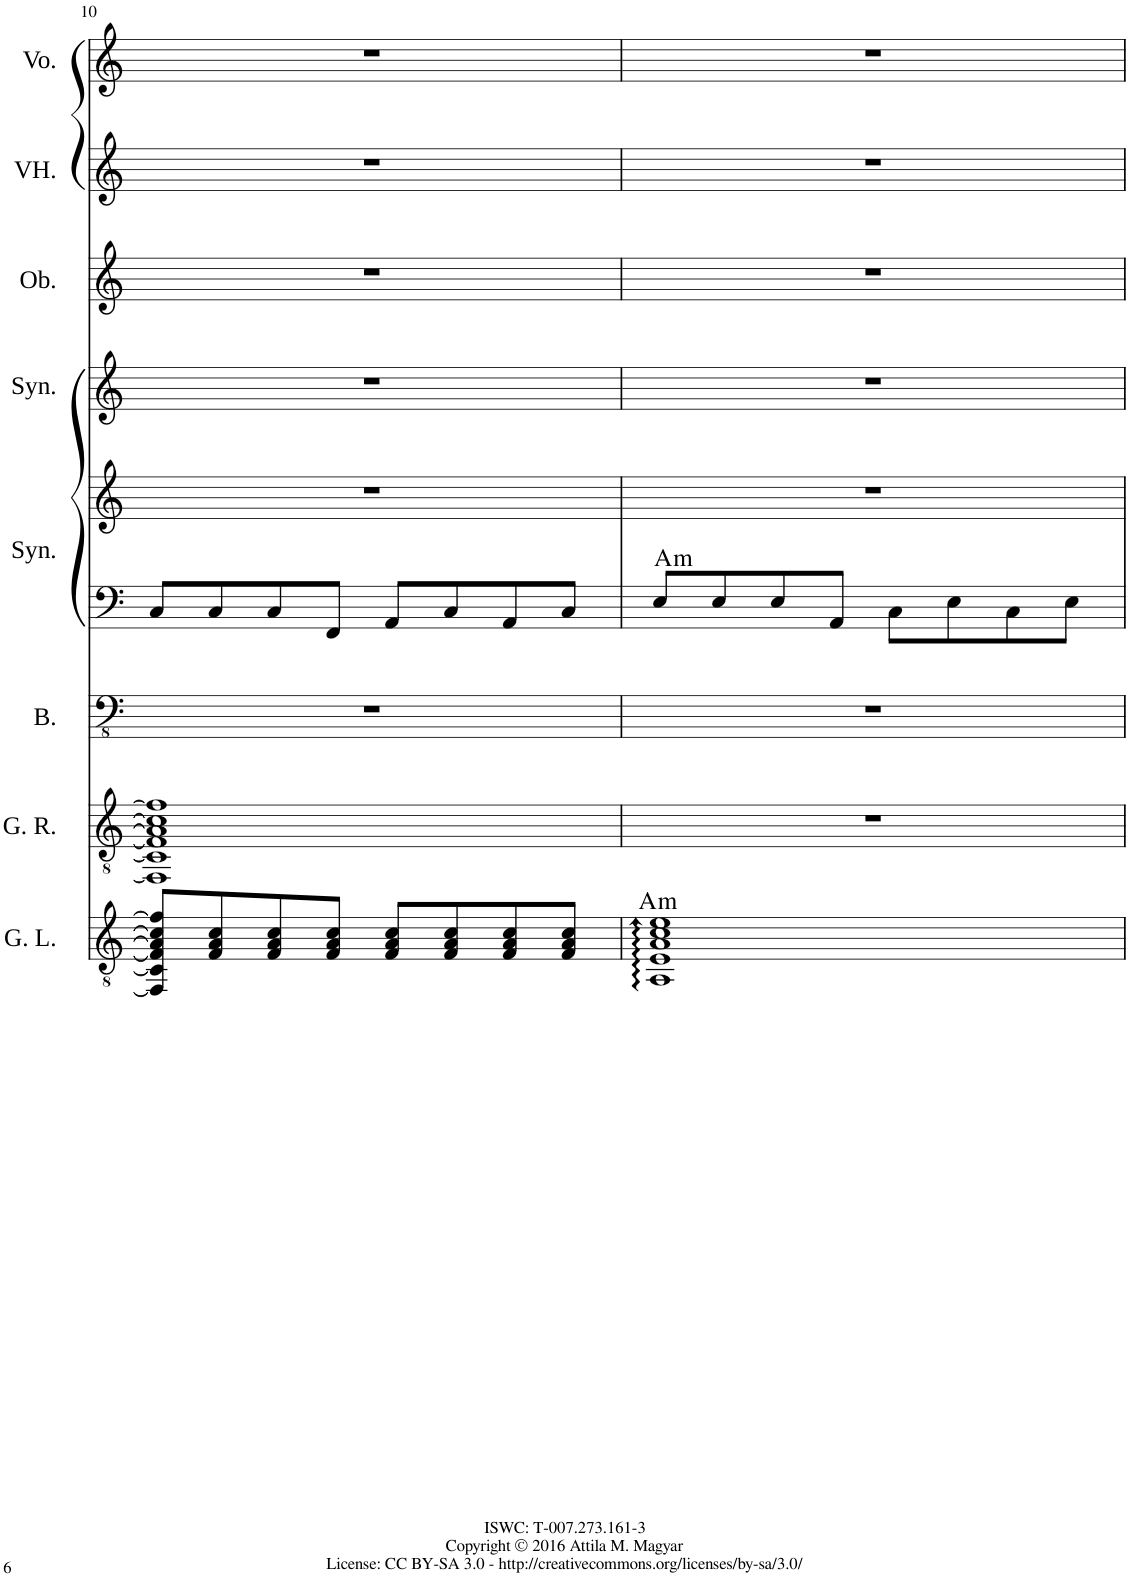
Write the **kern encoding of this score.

**kern	**harte	**kern	**kern	**kern	**kern	**harte	**kern	**kern	**kern	**kern
*part8	*part8	*part7	*part6	*part5	*part5	*part5	*part4	*part3	*part2	*part1
*staff9	*	*staff8	*staff7	*staff6	*staff5	*	*staff4	*staff3	*staff2	*staff1
*I"Guitar Left	*	*I"Guitar Right	*I"Bass	*I"Synthesizer	*	*	*I"Synthesizer	*I"Oboe	*I"Voice Harmony	*I"Voice
*I'G. L.	*	*I'G. R.	*I'B.	*I'Syn.	*	*	*I'Syn.	*I'Ob.	*I'VH.	*I'Vo.
!!LO:PB:g=z
*clefGv2	*	*clefGv2	*clefFv4	*clefF4	*clefG2	*	*clefG2	*clefG2	*clefG2	*clefG2
*k[]	*	*k[]	*k[]	*k[]	*k[]	*	*k[]	*k[]	*k[]	*k[]
=10	=10	=10	=10	=10	=10	=10	=10	=10	=10	=10
8FF/] 8C/] 8F/] 8A/] 8c/] 8f/]L	.	1FF] 1C] 1F] 1A] 1c] 1f]	1r	8C/L	1r	.	1r	1r	1r	1r
8F/ 8A/ 8c/	.	.	.	8C/	.	.	.	.	.	.
8F/ 8A/ 8c/	.	.	.	8C/	.	.	.	.	.	.
8F/ 8A/ 8c/J	.	.	.	8FF/J	.	.	.	.	.	.
8F/ 8A/ 8c/L	.	.	.	8AA/L	.	.	.	.	.	.
8F/ 8A/ 8c/	.	.	.	8C/	.	.	.	.	.	.
8F/ 8A/ 8c/	.	.	.	8AA/	.	.	.	.	.	.
8F/ 8A/ 8c/J	.	.	.	8C/J	.	.	.	.	.	.
=11	=11	=11	=11	=11	=11	=11	=11	=11	=11	=11
!	!LO:H:kt=m	!	!	!	!	!LO:H:kt=m	!	!	!	!
1AA 1E 1A 1c 1e	A:min	1r	1r	8E/L	1r	A:min	1r	1r	1r	1r
.	.	.	.	8E/	.	.	.	.	.	.
.	.	.	.	8E/	.	.	.	.	.	.
.	.	.	.	8AA/J	.	.	.	.	.	.
.	.	.	.	8C\L	.	.	.	.	.	.
.	.	.	.	8E\	.	.	.	.	.	.
.	.	.	.	8C\	.	.	.	.	.	.
.	.	.	.	8E\J	.	.	.	.	.	.
=	=	=	=	=	=	=	=	=	=	=
*-	*-	*-	*-	*-	*-	*-	*-	*-	*-	*-
